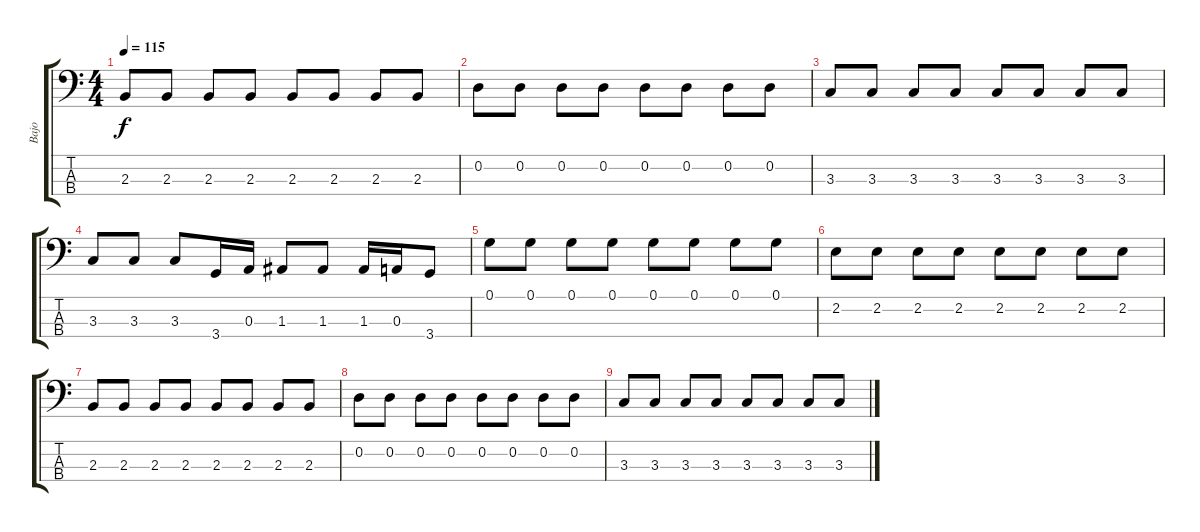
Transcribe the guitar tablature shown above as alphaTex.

\track ("Bajo" "Bajo") {instrument electricbasspick}
\staff {score tabs}
\tuning (G2 D2 A1 E1) {hide}
\ts (4 4)
\tempo 115
\clef f4
\ks c
2.3.8{dy f} 2.3.8 2.3.8 2.3.8 2.3.8 2.3.8 2.3.8 2.3.8 |
0.2.8 0.2.8 0.2.8 0.2.8 0.2.8 0.2.8 0.2.8 0.2.8 |
3.3.8 3.3.8 3.3.8 3.3.8 3.3.8 3.3.8 3.3.8 3.3.8 |
3.3.8 3.3.8 3.3.8 3.4.16{volume 15} 0.3.16{volume 15} 1.3.8{volume 15} 1.3.8{volume 15} 1.3.16{volume 15} 0.3.16{volume 15} 3.4.8{volume 15} |
0.1.8 0.1.8 0.1.8 0.1.8 0.1.8 0.1.8 0.1.8 0.1.8 |
2.2.8 2.2.8 2.2.8 2.2.8 2.2.8 2.2.8 2.2.8 2.2.8 |
2.3.8 2.3.8 2.3.8 2.3.8 2.3.8 2.3.8 2.3.8 2.3.8 |
0.2.8 0.2.8 0.2.8 0.2.8 0.2.8 0.2.8 0.2.8 0.2.8 |
3.3.8 3.3.8 3.3.8 3.3.8 3.3.8 3.3.8 3.3.8 3.3.8
